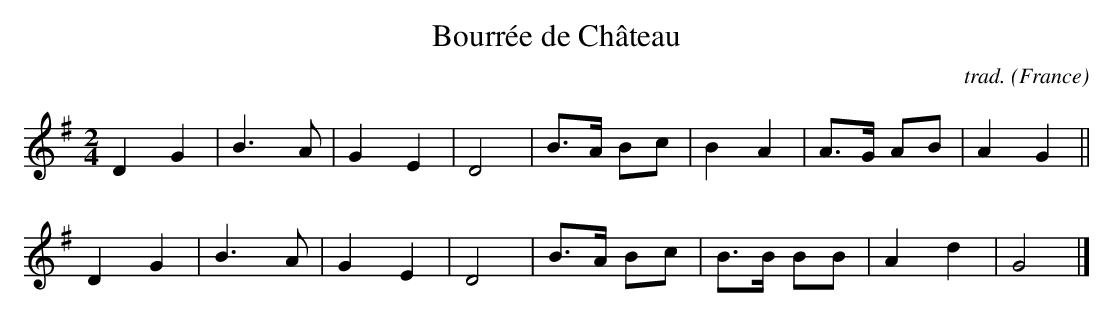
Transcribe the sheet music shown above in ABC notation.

X:1
T:Bourr\'ee de Ch\^ateau
C:trad.
O:France
M:2/4
L:1/8
K:G major
D2 G2 | B3 A | G2 E2 | D4 | B3/A/ Bc | B2 A2 | A3/G/ AB | A2 G2 ||
D2 G2 | B3 A | G2 E2 | D4 | B3/A/ Bc | B3/B/ BB | A2 d2 | G4 |]
